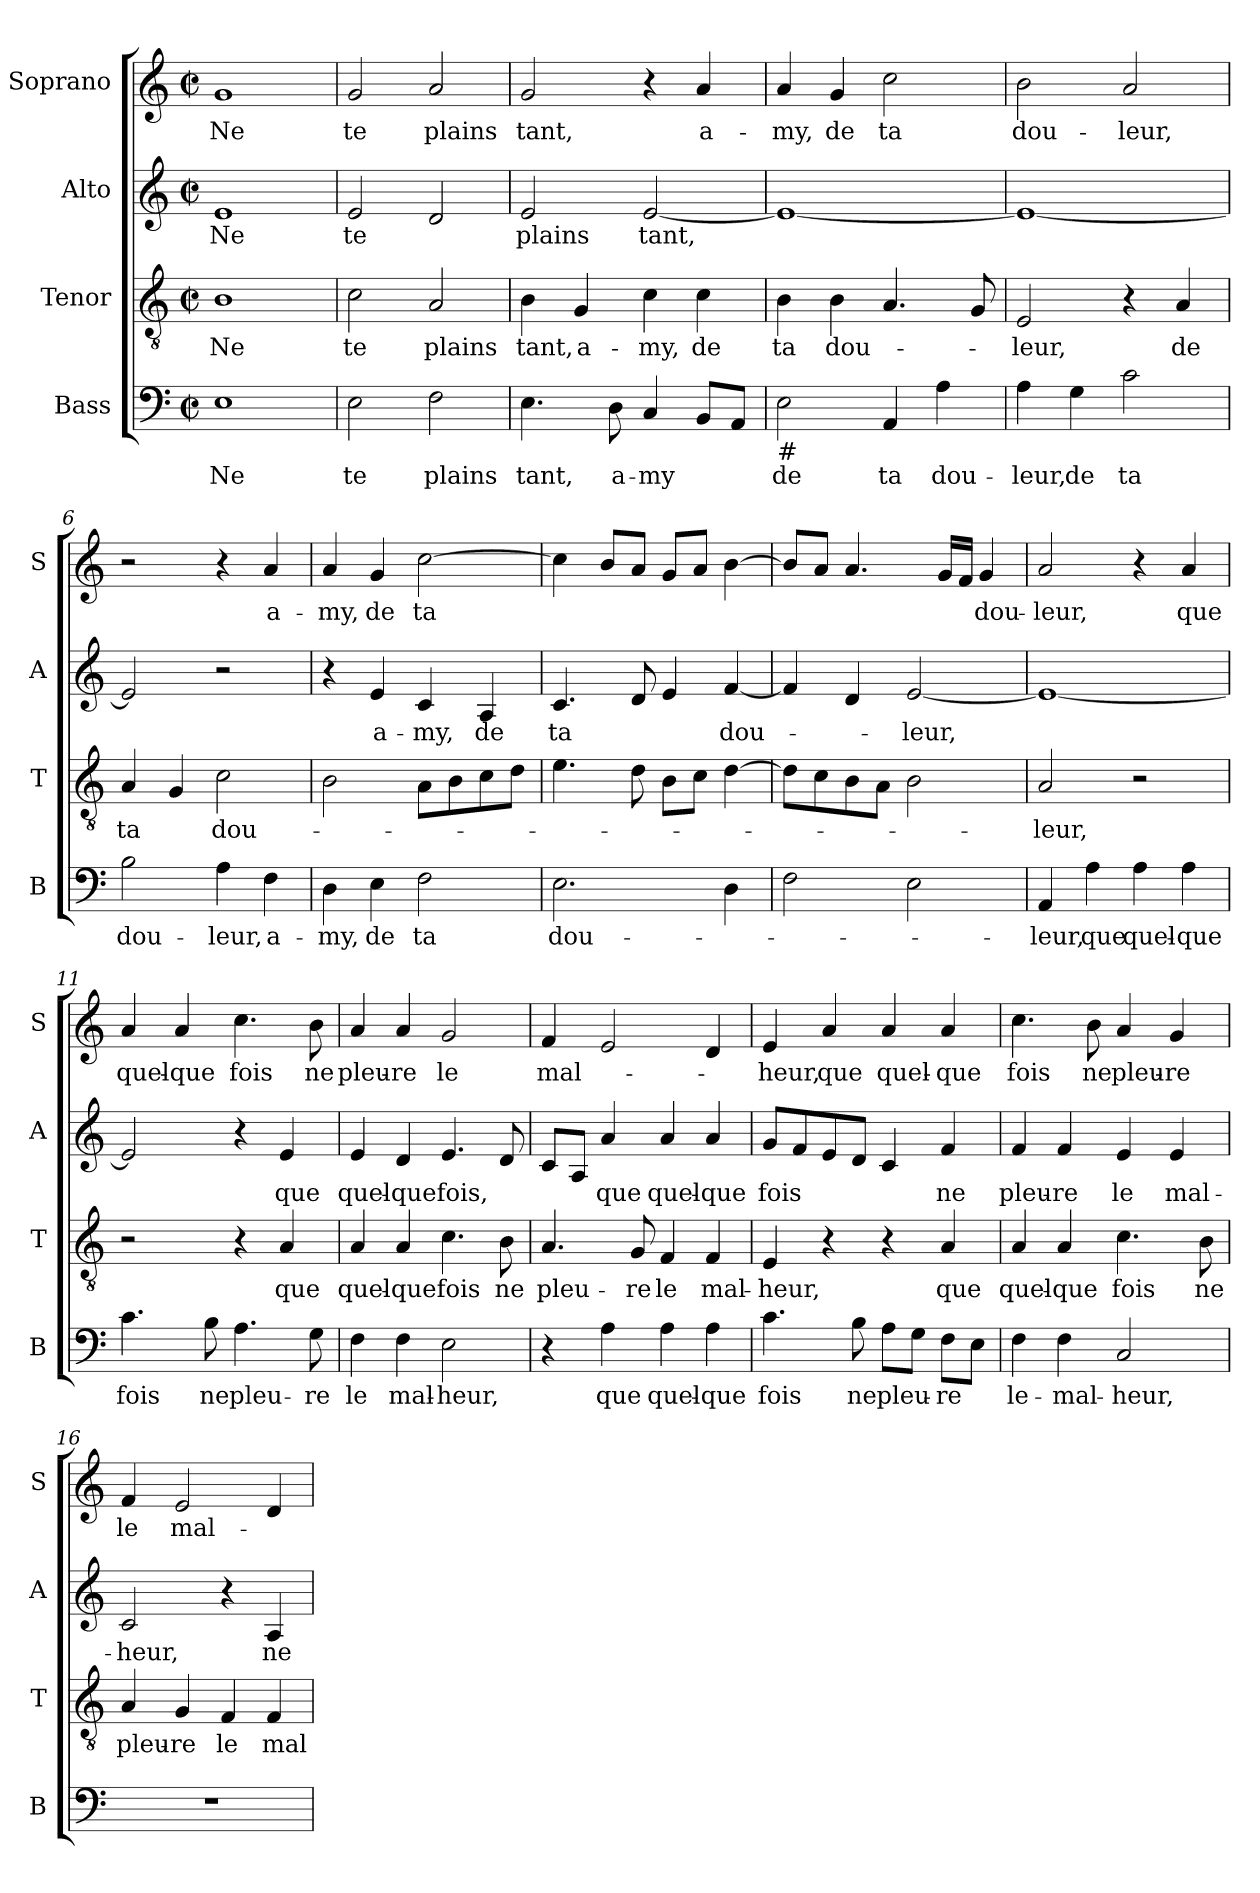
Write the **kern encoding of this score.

**kern	**text	**kern	**text	**kern	**text	**kern	**text
*part4	*part4	*part3	*part3	*part2	*part2	*part1	*part1
*staff4	*staff4	*staff3	*staff3	*staff2	*staff2	*staff1	*staff1
*I"Bass	*	*I"Tenor	*	*I"Alto	*	*I"Soprano	*
*I'B	*	*I'T	*	*I'A	*	*I'S	*
*clefF4	*	*clefGv2	*	*clefG2	*	*clefG2	*
*k[]	*	*k[]	*	*k[]	*	*k[]	*
*C:	*	*C:	*	*C:	*	*C:	*
*M2/2	*	*M2/2	*	*M2/2	*	*M2/2	*
*met(c|)	*	*met(c|)	*	*met(c|)	*	*met(c|)	*
=1	=1	=1	=1	=1	=1	=1	=1
!	!LO:LY:b	!	!LO:LY:b	!	!LO:LY:b	!	!LO:LY:b
1E	Ne	1B	Ne	1e	Ne	1g	Ne
=2	=2	=2	=2	=2	=2	=2	=2
!	!LO:LY:b	!	!LO:LY:b	!	!LO:LY:b	!	!LO:LY:b
2E\	te	2c\	te	2e/	te	2g/	te
!	!LO:LY:b	!	!LO:LY:b	!	!	!	!LO:LY:b
2F\	plains	2A/	plains	2d/	.	2a/	plains
=3	=3	=3	=3	=3	=3	=3	=3
!	!LO:LY:b	!	!LO:LY:b	!	!LO:LY:b	!	!LO:LY:b
4.E\	tant,	4B\	tant,	2e/	plains	2g/	tant,
!	!	!	!LO:LY:b	!	!	!	!
.	.	4G/	a-	.	.	.	.
!	!LO:LY:b	!	!	!	!	!	!
8D\	a-	.	.	.	.	.	.
!	!LO:LY:b	!	!LO:LY:b	!	!LO:LY:b	!	!
4C/	-my	4c\	-my,	[2e/	tant,	4r	.
!	!	!	!LO:LY:b	!	!	!	!LO:LY:b
8BB/L	.	4c\	de	.	.	4a/	a-
8AA/J	.	.	.	.	.	.	.
=4	=4	=4	=4	=4	=4	=4	=4
!LO:TX:b:t=#	!	!	!	!	!	!	!
!	!LO:LY:b	!	!LO:LY:b	!	!	!	!LO:LY:b
2E\	de	4B\	ta	1e_	.	4a/	-my,
!	!	!	!LO:LY:b	!	!	!	!LO:LY:b
.	.	4B\	dou-	.	.	4g/	de
!	!LO:LY:b	!	!	!	!	!	!LO:LY:b
4AA/	ta	4.A/	.	.	.	2cc\	ta
!	!LO:LY:b	!	!	!	!	!	!
4A\	dou-	.	.	.	.	.	.
.	.	8G/	.	.	.	.	.
=5	=5	=5	=5	=5	=5	=5	=5
!	!LO:LY:b	!	!LO:LY:b	!	!	!	!LO:LY:b
4A\	-leur,	2E/	-leur,	1e_	.	2b\	dou-
!	!LO:LY:b	!	!	!	!	!	!
4G\	de	.	.	.	.	.	.
!	!LO:LY:b	!	!	!	!	!	!LO:LY:b
2c\	ta	4r	.	.	.	2a/	-leur,
!	!	!	!LO:LY:b	!	!	!	!
.	.	4A/	de	.	.	.	.
!!LO:LB:g=z
=6	=6	=6	=6	=6	=6	=6	=6
!	!LO:LY:b	!	!LO:LY:b	!	!	!	!
2B\	dou-	4A/	ta	2e/]	.	2r	.
.	.	4G/	.	.	.	.	.
!	!LO:LY:b	!	!LO:LY:b	!	!	!	!
4A\	-leur,	2c\	dou-	2r	.	4r	.
!	!LO:LY:b	!	!	!	!	!	!LO:LY:b
4F\	a-	.	.	.	.	4a/	a-
=7	=7	=7	=7	=7	=7	=7	=7
!	!LO:LY:b	!	!	!	!	!	!LO:LY:b
4D\	-my,	2B\	.	4r	.	4a/	-my,
!	!LO:LY:b	!	!	!	!LO:LY:b	!	!LO:LY:b
4E\	de	.	.	4e/	a-	4g/	de
!	!LO:LY:b	!	!	!	!LO:LY:b	!	!LO:LY:b
2F\	ta	8A\L	.	4c/	-my,	[2cc\	ta
.	.	8B\	.	.	.	.	.
!	!	!	!	!	!LO:LY:b	!	!
.	.	8c\	.	4A/	de	.	.
.	.	8d\J	.	.	.	.	.
=8	=8	=8	=8	=8	=8	=8	=8
!	!LO:LY:b	!	!	!	!LO:LY:b	!	!
2.E\	dou-	4.e\	.	4.c/	ta	4cc\]	.
.	.	.	.	.	.	8b/L	.
.	.	8d\	.	8d/	.	8a/J	.
.	.	8B\L	.	4e/	.	8g/L	.
.	.	8c\J	.	.	.	8a/J	.
!	!	!	!	!	!LO:LY:b	!	!
4D\	.	[4d\	.	[4f/	dou-	[4b\	.
=9	=9	=9	=9	=9	=9	=9	=9
2F\	.	8d\L]	.	4f/]	.	8b/L]	.
.	.	8c\	.	.	.	8a/J	.
.	.	8B\	.	4d/	.	4.a/	.
.	.	8A\J	.	.	.	.	.
!	!	!	!	!	!LO:LY:b	!	!
2E\	.	2B\	.	[2e/	-leur,	.	.
.	.	.	.	.	.	16g/LL	.
.	.	.	.	.	.	16f/JJ	.
!	!	!	!	!	!	!	!LO:LY:b
.	.	.	.	.	.	4g/	dou-
=10	=10	=10	=10	=10	=10	=10	=10
!	!LO:LY:b	!	!LO:LY:b	!	!	!	!LO:LY:b
4AA/	-leur,	2A/	-leur,	1e_	.	2a/	-leur,
!	!LO:LY:b	!	!	!	!	!	!
4A\	que	.	.	.	.	.	.
!	!LO:LY:b	!	!	!	!	!	!
4A\	quel-	2r	.	.	.	4r	.
!	!LO:LY:b	!	!	!	!	!	!LO:LY:b
4A\	-que	.	.	.	.	4a/	que
=11	=11	=11	=11	=11	=11	=11	=11
!	!LO:LY:b	!	!	!	!	!	!LO:LY:b
4.c\	fois	2r	.	2e/]	.	4a/	quel-
!	!	!	!	!	!	!	!LO:LY:b
.	.	.	.	.	.	4a/	-que
!	!LO:LY:b	!	!	!	!	!	!
8B\	ne	.	.	.	.	.	.
!	!LO:LY:b	!	!	!	!	!	!LO:LY:b
4.A\	pleu-	4r	.	4r	.	4.cc\	fois
!	!	!	!LO:LY:b	!	!LO:LY:b	!	!
.	.	4A/	que	4e/	que	.	.
!	!LO:LY:b	!	!	!	!	!	!LO:LY:b
8G\	-re	.	.	.	.	8b\	ne
!!LO:LB:g=z
=12	=12	=12	=12	=12	=12	=12	=12
!	!LO:LY:b	!	!LO:LY:b	!	!LO:LY:b	!	!LO:LY:b
4F\	le	4A/	quel-	4e/	quel-	4a/	pleu-
!	!LO:LY:b	!	!LO:LY:b	!	!LO:LY:b	!	!LO:LY:b
4F\	mal-	4A/	-que	4d/	-que	4a/	-re
!	!LO:LY:b	!	!LO:LY:b	!	!LO:LY:b	!	!LO:LY:b
2E\	-heur,	4.c\	fois	4.e/	fois,	2g/	le
!	!	!	!LO:LY:b	!	!	!	!
.	.	8B\	ne	8d/	.	.	.
=13	=13	=13	=13	=13	=13	=13	=13
!	!	!	!LO:LY:b	!	!	!	!LO:LY:b
4r	.	4.A/	pleu-	8c/L	.	4f/	mal-
.	.	.	.	8A/J	.	.	.
!	!LO:LY:b	!	!	!	!LO:LY:b	!	!
4A\	que	.	.	4a/	que	2e/	.
!	!	!	!LO:LY:b	!	!	!	!
.	.	8G/	-re	.	.	.	.
!	!LO:LY:b	!	!LO:LY:b	!	!LO:LY:b	!	!
4A\	quel-	4F/	le	4a/	quel-	.	.
!	!LO:LY:b	!	!LO:LY:b	!	!LO:LY:b	!	!
4A\	-que	4F/	mal-	4a/	-que	4d/	.
=14	=14	=14	=14	=14	=14	=14	=14
!	!LO:LY:b	!	!LO:LY:b	!	!LO:LY:b	!	!LO:LY:b
4.c\	fois	4E/	-heur,	8g/L	fois	4e/	-heur,
.	.	.	.	8f/	.	.	.
!	!	!	!	!	!	!	!LO:LY:b
.	.	4r	.	8e/	.	4a/	que
!	!LO:LY:b	!	!	!	!	!	!
8B\	ne	.	.	8d/J	.	.	.
!	!LO:LY:b	!	!	!	!	!	!LO:LY:b
8A\L	pleu-	4r	.	4c/	.	4a/	quel-
8G\J	.	.	.	.	.	.	.
!	!LO:LY:b	!	!LO:LY:b	!	!LO:LY:b	!	!LO:LY:b
8F\L	-re	4A/	que	4f/	ne	4a/	-que
8E\J	.	.	.	.	.	.	.
=15	=15	=15	=15	=15	=15	=15	=15
!	!LO:LY:b	!	!LO:LY:b	!	!LO:LY:b	!	!LO:LY:b
4F\	le-	4A/	quel-	4f/	pleu-	4.cc\	fois
!	!LO:LY:b	!	!LO:LY:b	!	!LO:LY:b	!	!
4F\	-mal-	4A/	-que	4f/	-re	.	.
!	!	!	!	!	!	!	!LO:LY:b
.	.	.	.	.	.	8b\	ne
!	!LO:LY:b	!	!LO:LY:b	!	!LO:LY:b	!	!LO:LY:b
2C/	-heur,	4.c\	fois	4e/	le	4a/	pleu-
!	!	!	!	!	!LO:LY:b	!	!LO:LY:b
.	.	.	.	4e/	mal-	4g/	-re
!	!	!	!LO:LY:b	!	!	!	!
.	.	8B\	ne	.	.	.	.
=16	=16	=16	=16	=16	=16	=16	=16
!	!	!	!LO:LY:b	!	!LO:LY:b	!	!LO:LY:b
1r	.	4A/	pleu-	2c/	-heur,	4f/	le
!	!	!	!LO:LY:b	!	!	!	!LO:LY:b
.	.	4G/	-re	.	.	2e/	mal-
!	!	!	!LO:LY:b	!	!	!	!
.	.	4F/	le	4r	.	.	.
!	!	!	!LO:LY:b	!	!LO:LY:b	!	!
.	.	4F/	mal-	4A/	ne	4d/	.
=	=	=	=	=	=	=	=
*-	*-	*-	*-	*-	*-	*-	*-
